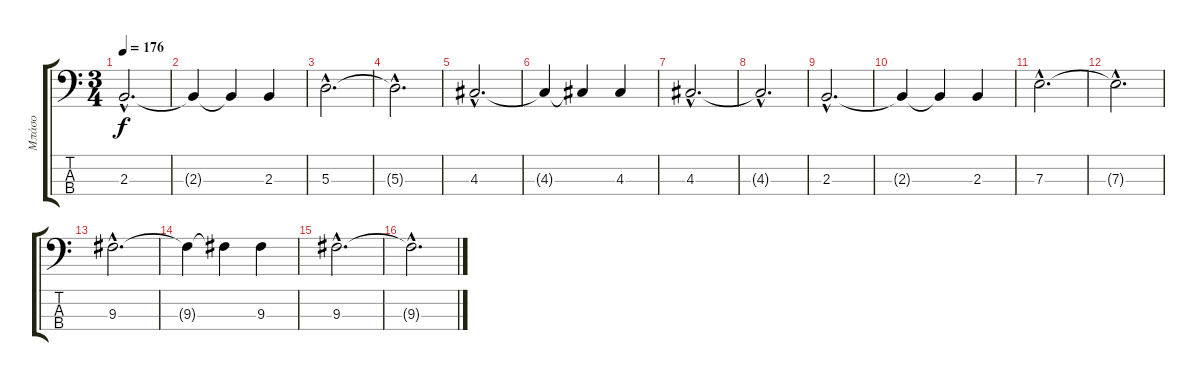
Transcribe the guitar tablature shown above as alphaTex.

\track ("Μπάσο" "Μπάσο") {instrument electricbassfinger}
\staff {score tabs}
\tuning (G2 D2 A1 E1) {hide}
\ts (3 4)
\tempo 176
\clef f4
\ks c
2.3{hac}.2{d dy f} |
2.3{t}.4 2.3{t}.4 2.3.4 |
5.3{hac}.2{d} |
5.3{hac t}.2{d} |
4.3{hac}.2{d} |
4.3{t}.4 4.3{t}.4 4.3.4 |
4.3{hac}.2{d} |
4.3{hac t}.2{d} |
2.3{hac}.2{d} |
2.3{t}.4 2.3{t}.4 2.3.4 |
7.3{hac}.2{d} |
7.3{hac t}.2{d} |
9.3{hac}.2{d} |
9.3{t}.4 9.3{t}.4 9.3.4 |
9.3{hac}.2{d} |
9.3{hac t}.2{d}
